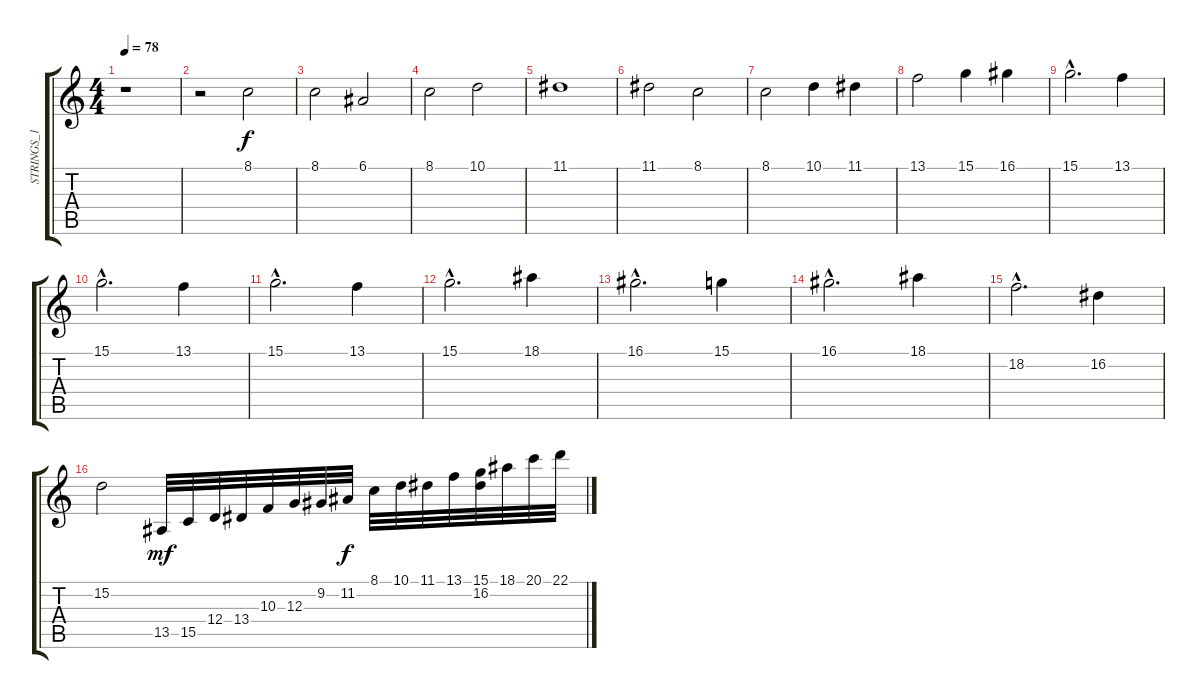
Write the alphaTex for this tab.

\track ("STRINGS_1" "STRINGS_1") {instrument stringensemble1}
\staff {score tabs}
\tuning (E4 B3 G3 D3 A2 E2) {hide}
\ts (4 4)
\tempo 78
\clef g2
\ks c
r.1{dy f} |
r.2 8.1.2 |
8.1.2 6.1.2 |
8.1.2 10.1.2 |
11.1.1 |
11.1.2 8.1.2 |
8.1.2 10.1.4 11.1.4 |
13.1.2 15.1.4 16.1.4 |
15.1{hac}.2{d} 13.1.4 |
15.1{hac}.2{d} 13.1.4 |
15.1{hac}.2{d} 13.1.4 |
15.1{hac}.2{d} 18.1.4 |
16.1{hac}.2{d} 15.1.4 |
16.1{hac}.2{d} 18.1.4 |
18.2{hac}.2{d} 16.2.4 |
15.2.2 13.5.32{dy mf} 15.5.32 12.4.32 13.4.32 10.3.32 12.3.32 9.2.32 11.2.32{dy f} 8.1.32 10.1.32 11.1.32 13.1.32 (15.1 16.2).32 18.1.32 20.1.32 22.1.32
